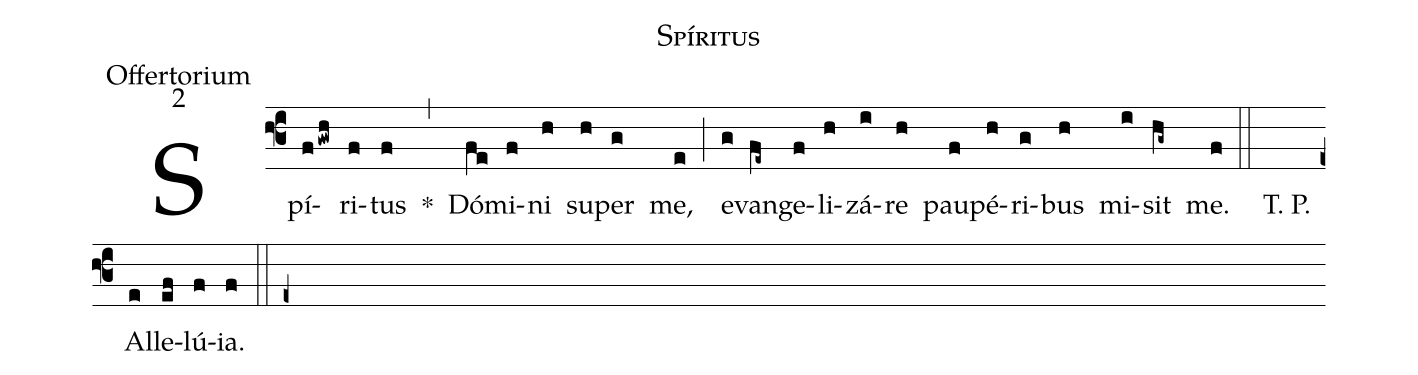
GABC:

name:Spíritus;
office-part:Offertorium;
mode:2;
%%
(f3)Spí(fgwh)ri(f)tus(f) *(,) Dó(fe)mi(f)ni(h) su(h)per(g) me,(e) (;) e(g)van(fe~)ge(f)li(h)zá(i)re(h) pau(f)pé(h)ri(g)bus(h) mi(i)sit(hg~) me.(f) (::) () T. P. () Al(e)le(ef)lú(f)ia.(f) (::e+)
